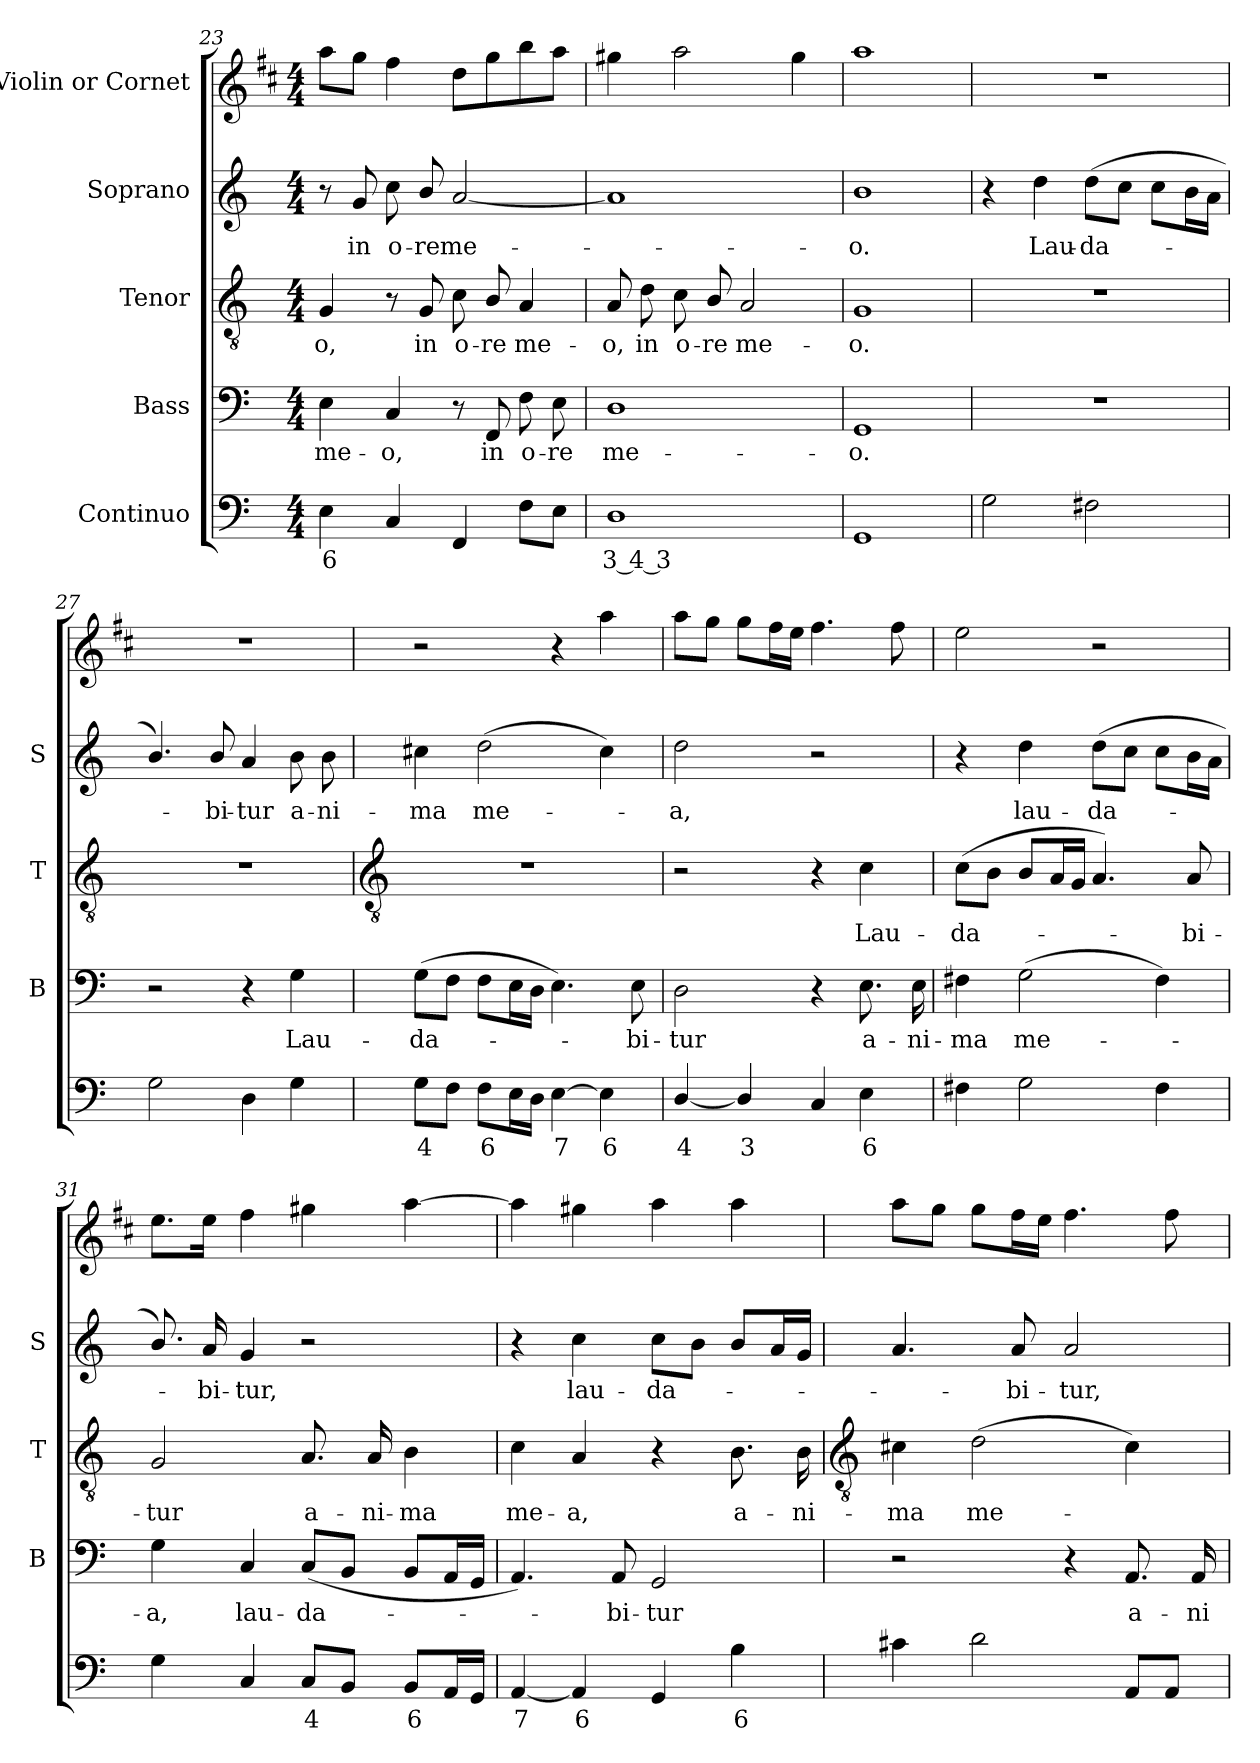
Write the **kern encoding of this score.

**kern	**text	**kern	**text	**kern	**text	**kern	**text	**kern
*part5	*part5	*part4	*part4	*part3	*part3	*part2	*part2	*part1
*staff5	*staff5	*staff4	*staff4	*staff3	*staff3	*staff2	*staff2	*staff1
*I"Continuo	*	*I"Bass	*	*I"Tenor	*	*I"Soprano	*	*I"Violin or Cornet
*	*	*I'B	*	*I'T	*	*I'S	*	*
*clefF4	*	*clefF4	*	*clefGv2	*	*clefG2	*	*clefG2
*	*	*	*	*	*	*	*	*ITrd1c2
*k[]	*	*k[]	*	*k[]	*	*k[]	*	*k[]
*C:	*	*C:	*	*C:	*	*C:	*	*C:
*M4/4	*	*M4/4	*	*M4/4	*	*M4/4	*	*M4/4
=23	=23	=23	=23	=23	=23	=23	=23	=23
!	!LO:LY:b	!	!LO:LY:b	!	!LO:LY:b	!	!	!
4E	6	4E	me-	4G	-o,	8r	.	8ggL
!	!	!	!	!	!	!	!LO:LY:b	!
.	.	.	.	.	.	8g	in	8ffJ
!	!	!	!LO:LY:b	!	!	!	!LO:LY:b	!
4C	.	4C	-o,	8r	.	8cc	o-	4ee
!	!	!	!	!	!LO:LY:b	!	!LO:LY:b	!
.	.	.	.	8G	in	8b/	-re	.
!	!	!	!	!	!LO:LY:b	!	!LO:LY:b	!
4FF	.	8r	.	8c	o-	[2a	me-	8ccL
!	!	!	!LO:LY:b	!	!LO:LY:b	!	!	!
.	.	8FF	in	8B/	-re	.	.	8ff
!	!	!	!LO:LY:b	!	!LO:LY:b	!	!	!
8FL	.	8F	o-	4A	me-	.	.	8aa
!	!	!	!LO:LY:b	!	!	!	!	!
8EJ	.	8E	-re	.	.	.	.	8ggJ
=24	=24	=24	=24	=24	=24	=24	=24	=24
!	!LO:LY:b	!	!LO:LY:b	!	!LO:LY:b	!	!	!
1D	3 4 3	1D	me-	8A	-o,	1a]	.	4ff#X
!	!	!	!	!	!LO:LY:b	!	!	!
.	.	.	.	8d	in	.	.	.
!	!	!	!	!	!LO:LY:b	!	!	!
.	.	.	.	8c	o-	.	.	2gg
!	!	!	!	!	!LO:LY:b	!	!	!
.	.	.	.	8B/	-re	.	.	.
!	!	!	!	!	!LO:LY:b	!	!	!
.	.	.	.	2A	me-	.	.	.
.	.	.	.	.	.	.	.	4ff#
=25	=25	=25	=25	=25	=25	=25	=25	=25
!	!	!	!LO:LY:b	!	!LO:LY:b	!	!LO:LY:b	!
1GG	.	1GG	-o.	1G	-o.	1b	o.	1gg
=26	=26	=26	=26	=26	=26	=26	=26	=26
2G	.	1r	.	1r	.	4r	.	1r
!	!	!	!	!	!	!	!LO:LY:b	!
.	.	.	.	.	.	4dd	Lau-	.
!	!	!	!	!	!	!	!LO:LY:b	!
2F#X	.	.	.	.	.	(>8ddL	-da-	.
.	.	.	.	.	.	8ccJ	.	.
.	.	.	.	.	.	8ccL	.	.
.	.	.	.	.	.	16bL	.	.
.	.	.	.	.	.	16aJJ	.	.
=27	=27	=27	=27	=27	=27	=27	=27	=27
2G	.	2r	.	1r	.	4.b/)	.	1r
!	!	!	!	!	!	!	!LO:LY:b	!
.	.	.	.	.	.	8b/	bi-	.
!	!	!	!	!	!	!	!LO:LY:b	!
4D	.	4r	.	.	.	4a	-tur	.
!	!	!	!LO:LY:b	!	!	!	!LO:LY:b	!
4G	.	4G	Lau-	.	.	8b	a-	.
!	!	!	!	!	!	!	!LO:LY:b	!
.	.	.	.	.	.	8b	-ni-	.
!!LO:LB:g=z
=28	=28	=28	=28	=28	=28	=28	=28	=28
*	*	*	*	*clefGv2	*	*	*	*
!	!LO:LY:b	!	!LO:LY:b	!	!	!	!LO:LY:b	!
8GL	4	(>8GL	-da-	1r	.	4cc#X	-ma	2r
8FJ	.	8FJ	.	.	.	.	.	.
!	!LO:LY:b	!	!	!	!	!	!LO:LY:b	!
8FL	6	8FL	.	.	.	(>2dd	me-	.
16EL	.	16EL	.	.	.	.	.	.
16DJJ	.	16DJJ	.	.	.	.	.	.
!	!LO:LY:b	!	!	!	!	!	!	!
[4E	7	4.E)	.	.	.	.	.	4r
!	!LO:LY:b	!	!	!	!	!	!	!
4E]	6	.	.	.	.	4cc#)	.	4gg
!	!	!	!LO:LY:b	!	!	!	!	!
.	.	8E	bi-	.	.	.	.	.
=29	=29	=29	=29	=29	=29	=29	=29	=29
!	!LO:LY:b	!	!LO:LY:b	!	!	!	!LO:LY:b	!
[4D/	4	2D	-tur	2r	.	2dd	a,	8ggL
.	.	.	.	.	.	.	.	8ffJ
!	!LO:LY:b	!	!	!	!	!	!	!
4D/]	3	.	.	.	.	.	.	8ffL
.	.	.	.	.	.	.	.	16eeL
.	.	.	.	.	.	.	.	16ddJJ
4C	.	4r	.	4r	.	2r	.	4.ee
!	!LO:LY:b	!	!LO:LY:b	!	!LO:LY:b	!	!	!
4E	6	8.E	a-	4c	Lau-	.	.	.
.	.	.	.	.	.	.	.	8ee
!	!	!	!LO:LY:b	!	!	!	!	!
.	.	16E	-ni-	.	.	.	.	.
=30	=30	=30	=30	=30	=30	=30	=30	=30
!	!	!	!LO:LY:b	!	!LO:LY:b	!	!	!
4F#X	.	4F#X	-ma	(<8cL	-da-	4r	.	2dd
.	.	.	.	8BJ	.	.	.	.
!	!	!	!LO:LY:b	!	!	!	!LO:LY:b	!
2G	.	(>2G	me-	8BL	.	4dd	lau-	.
.	.	.	.	16AL	.	.	.	.
.	.	.	.	16GJJ	.	.	.	.
!	!	!	!	!	!	!	!LO:LY:b	!
.	.	.	.	4.A)	.	(>8ddL	-da-	2r
.	.	.	.	.	.	8ccJ	.	.
4F#	.	4F#)	.	.	.	8ccL	.	.
!	!	!	!	!	!LO:LY:b	!	!	!
.	.	.	.	8A	bi-	16bL	.	.
.	.	.	.	.	.	16aJJ	.	.
=31	=31	=31	=31	=31	=31	=31	=31	=31
!	!	!	!LO:LY:b	!	!LO:LY:b	!	!	!
4G	.	4G	a,	2G	-tur	8.b/)	.	8.ddL
!	!	!	!	!	!	!	!LO:LY:b	!
.	.	.	.	.	.	16a	bi-	16ddJ
!	!	!	!LO:LY:b	!	!	!	!LO:LY:b	!
4C	.	4C	lau-	.	.	4g	-tur,	4ee
!	!LO:LY:b	!	!LO:LY:b	!	!LO:LY:b	!	!	!
8CL	4	(<8CL	-da-	8.A	a-	2r	.	4ff#X
8BBJ	.	8BBJ	.	.	.	.	.	.
!	!	!	!	!	!LO:LY:b	!	!	!
.	.	.	.	16A	-ni-	.	.	.
!	!LO:LY:b	!	!	!	!LO:LY:b	!	!	!
8BBL	6	8BBL	.	4B	-ma	.	.	[4gg
16AAL	.	16AAL	.	.	.	.	.	.
16GGJJ	.	16GGJJ	.	.	.	.	.	.
=32	=32	=32	=32	=32	=32	=32	=32	=32
!	!LO:LY:b	!	!	!	!LO:LY:b	!	!	!
[4AA	7	4.AA)	.	4c	me-	4r	.	4gg]
!	!LO:LY:b	!	!	!	!LO:LY:b	!	!LO:LY:b	!
4AA]	6	.	.	4A	-a,	4cc	lau-	4ff#X
!	!	!	!LO:LY:b	!	!	!	!	!
.	.	8AA	bi-	.	.	.	.	.
!	!	!	!LO:LY:b	!	!	!	!LO:LY:b	!
4GG	.	2GG	-tur	4r	.	8ccL	-da-	4gg
.	.	.	.	.	.	8bJ	.	.
!	!LO:LY:b	!	!	!	!LO:LY:b	!	!	!
4B	6	.	.	8.B	a-	8bL	.	4gg
.	.	.	.	.	.	16aL	.	.
!	!	!	!	!	!LO:LY:b	!	!	!
.	.	.	.	16B	-ni-	16gJJ	.	.
!!LO:LB:g=z
=33	=33	=33	=33	=33	=33	=33	=33	=33
*	*	*	*	*clefGv2	*	*	*	*
!	!	!	!	!	!LO:LY:b	!	!	!
4c#X	.	2r	.	4c#X	-ma	4.a	.	8ggL
.	.	.	.	.	.	.	.	8ffJ
!	!	!	!	!	!LO:LY:b	!	!	!
2d	.	.	.	(>2d	me-	.	.	8ffL
!	!	!	!	!	!	!	!LO:LY:b	!
.	.	.	.	.	.	8a	bi-	16eeL
.	.	.	.	.	.	.	.	16ddJJ
!	!	!	!	!	!	!	!LO:LY:b	!
.	.	4r	.	.	.	2a	-tur,	4.ee
!	!	!	!LO:LY:b	!	!	!	!	!
8AAL	.	8.AA	a-	4c#)	.	.	.	.
8AAJ	.	.	.	.	.	.	.	8ee
!	!	!	!LO:LY:b	!	!	!	!	!
.	.	16AA	-ni-	.	.	.	.	.
=	=	=	=	=	=	=	=	=
*-	*-	*-	*-	*-	*-	*-	*-	*-
